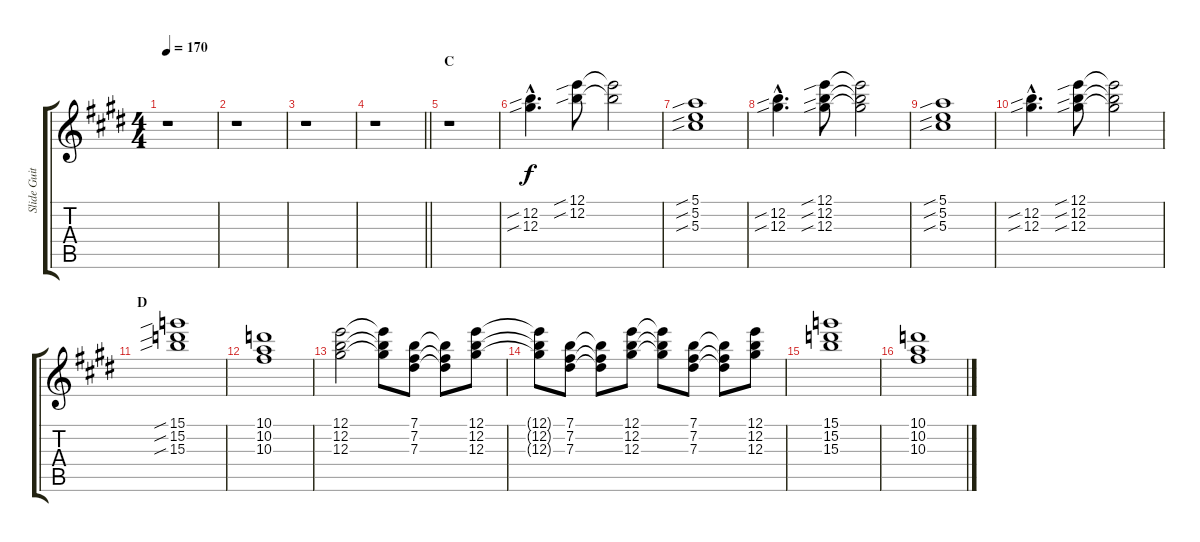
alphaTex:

\track ("Slide Guitar II [Slide In E Tuning]" "Slide Guit") {instrument distortionguitar}
\staff {score tabs}
\tuning (E4 B3 Ab3 E3 B2 E2) {hide}
\ts (4 4)
\tempo 170
\clef g2
\ks e
r.1{dy f} |
r.1 |
r.1 |
\barLineRight lightlight
r.1 |
\section ("" "C")
r.1 |
(12.2{sib hac} 12.3{sib hac}).4{d} (12.1{sib} 12.2{sib}).8 (12.1{t} 12.2{t}).2 |
(5.1{sib} 5.2{sib} 5.3{sib}).1 |
(12.2{sib hac} 12.3{sib hac}).4{d} (12.1{sib} 12.2{sib} 12.3{sib}).8 (12.1{t} 12.2{t} 12.3{t}).2 |
(5.1{sib} 5.2{sib} 5.3{sib}).1 |
(12.2{sib hac} 12.3{sib hac}).4{d} (12.1{sib} 12.2{sib} 12.3{sib}).8 (12.1{t} 12.2{t} 12.3{t}).2 |
\section ("" "D")
(15.1{sib} 15.2{sib} 15.3{sib}).1 |
(10.1 10.2 10.3).1 |
(12.1 12.2 12.3).2 (12.1{t} 12.2{t} 12.3{t}).8 (7.1 7.2 7.3).8 (7.1{t} 7.2{t} 7.3{t}).8 (12.1 12.2 12.3).8 |
(12.1{t} 12.2{t} 12.3{t}).8 (7.1 7.2 7.3).8 (7.1{t} 7.2{t} 7.3{t}).8 (12.1 12.2 12.3).8 (12.1{t} 12.2{t} 12.3{t}).8 (7.1 7.2 7.3).8 (7.1{t} 7.2{t} 7.3{t}).8 (12.1 12.2 12.3).8 |
(15.1 15.2 15.3).1 |
(10.1 10.2 10.3).1
